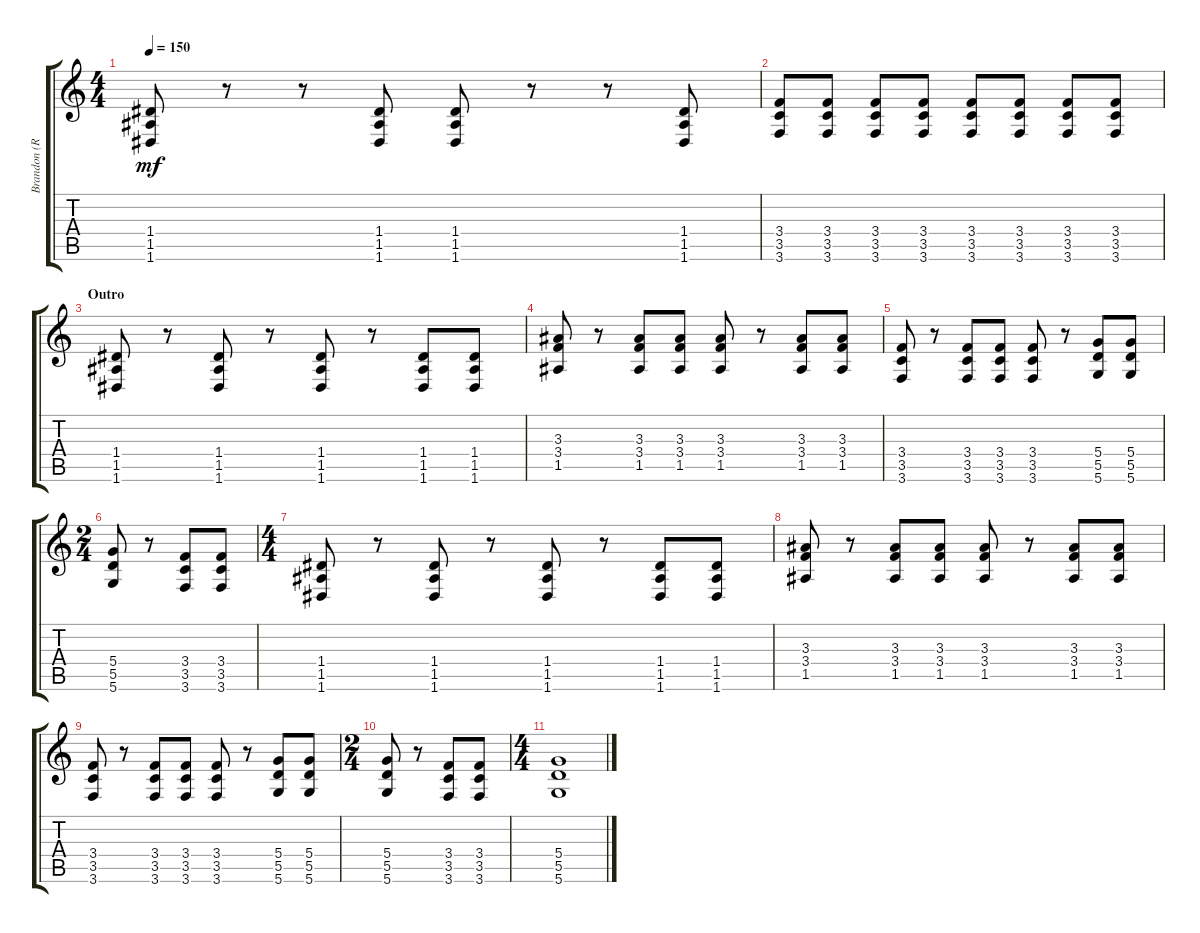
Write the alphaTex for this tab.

\track ("Brandon (Rhythm)" "Brandon (R") {instrument distortionguitar}
\staff {score tabs}
\tuning (E4 B3 G3 D3 A2 D2) {hide}
\ts (4 4)
\tempo 150
\clef g2
\ks c
(1.4 1.5 1.6).8{dy mf} r.8 r.8 (1.4 1.5 1.6).8 (1.4 1.5 1.6).8 r.8 r.8 (1.4 1.5 1.6).8 |
(3.4 3.5 3.6).8 (3.4 3.5 3.6).8 (3.4 3.5 3.6).8 (3.4 3.5 3.6).8 (3.4 3.5 3.6).8 (3.4 3.5 3.6).8 (3.4 3.5 3.6).8 (3.4 3.5 3.6).8 |
\section ("" "Outro")
(1.4 1.5 1.6).8 r.8 (1.4 1.5 1.6).8 r.8 (1.4 1.5 1.6).8 r.8 (1.4 1.5 1.6).8 (1.4 1.5 1.6).8 |
(3.3 3.4 1.5).8 r.8 (3.3 3.4 1.5).8 (3.3 3.4 1.5).8 (3.3 3.4 1.5).8 r.8 (3.3 3.4 1.5).8 (3.3 3.4 1.5).8 |
(3.4 3.5 3.6).8 r.8 (3.4 3.5 3.6).8 (3.4 3.5 3.6).8 (3.4 3.5 3.6).8 r.8 (5.4 5.5 5.6).8 (5.4 5.5 5.6).8 |
\ts (2 4)
(5.4 5.5 5.6).8 r.8 (3.4 3.5 3.6).8 (3.4 3.5 3.6).8 |
\ts (4 4)
(1.4 1.5 1.6).8 r.8 (1.4 1.5 1.6).8 r.8 (1.4 1.5 1.6).8 r.8 (1.4 1.5 1.6).8 (1.4 1.5 1.6).8 |
(3.3 3.4 1.5).8 r.8 (3.3 3.4 1.5).8 (3.3 3.4 1.5).8 (3.3 3.4 1.5).8 r.8 (3.3 3.4 1.5).8 (3.3 3.4 1.5).8 |
(3.4 3.5 3.6).8 r.8 (3.4 3.5 3.6).8 (3.4 3.5 3.6).8 (3.4 3.5 3.6).8 r.8 (5.4 5.5 5.6).8 (5.4 5.5 5.6).8 |
\ts (2 4)
(5.4 5.5 5.6).8 r.8 (3.4 3.5 3.6).8 (3.4 3.5 3.6).8 |
\ts (4 4)
(5.4 5.5 5.6).1
